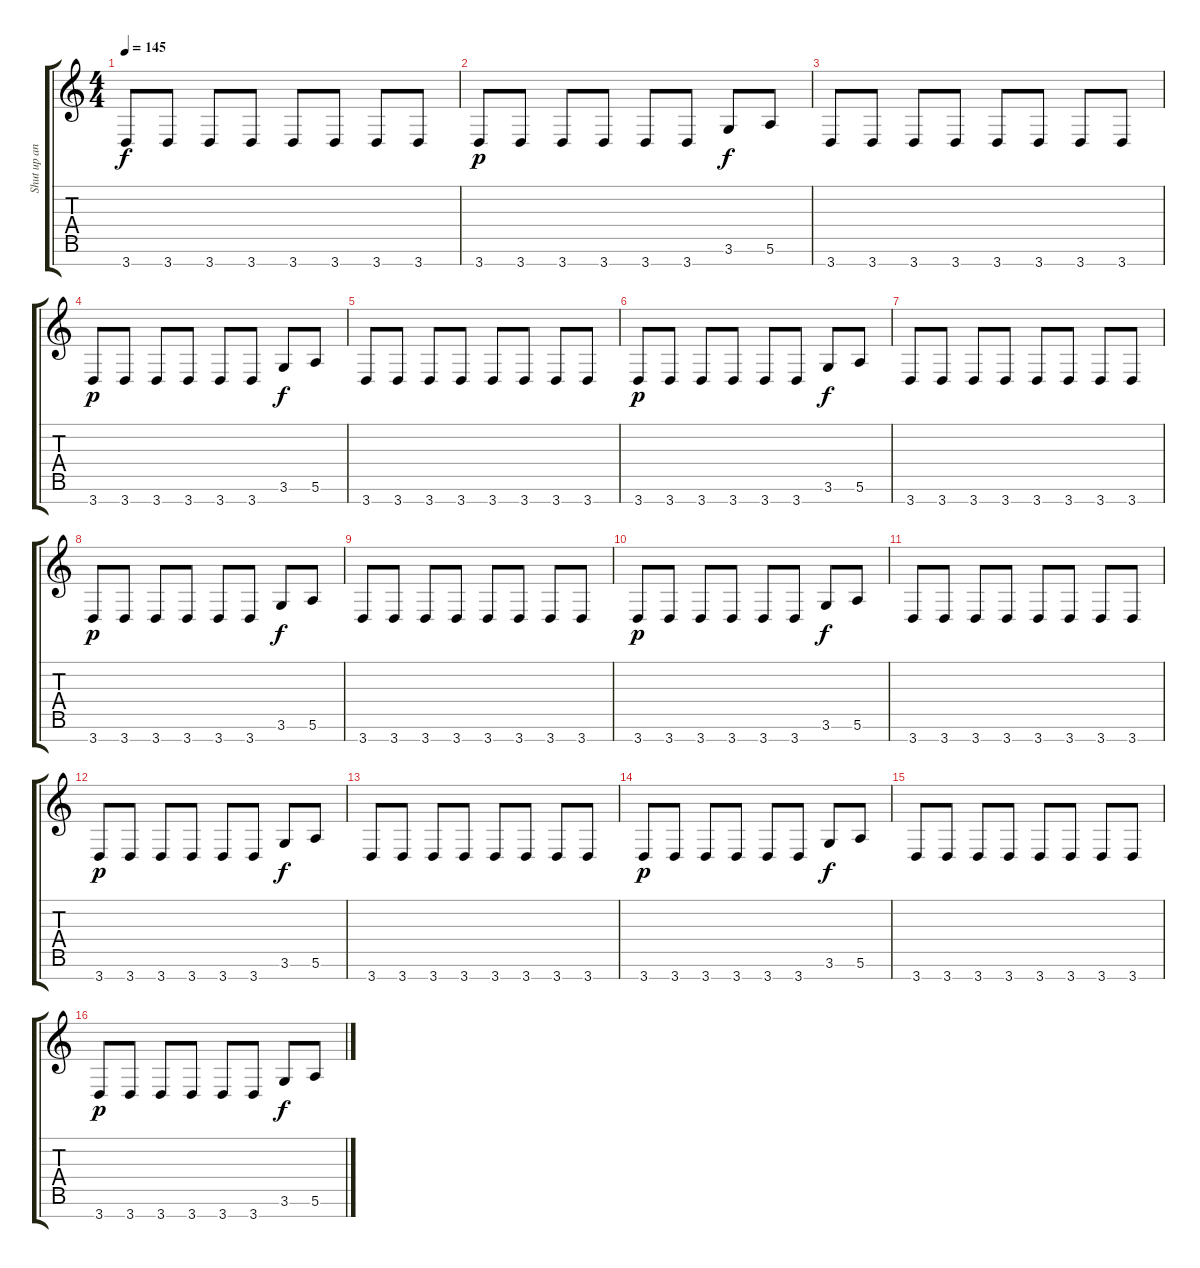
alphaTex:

\track ("Shut up and dance!" "Shut up an") {instrument electricbassfinger}
\staff {score tabs}
\tuning (E4 B3 G3 D3 A2 E2 B1) {hide}
\ts (4 4)
\tempo 145
\clef g2
\ks c
3.7.8{dy f} 3.7.8 3.7.8 3.7.8 3.7.8 3.7.8 3.7.8 3.7.8 |
3.7.8{dy p} 3.7.8 3.7.8 3.7.8 3.7.8 3.7.8 3.6.8{dy f} 5.6.8 |
3.7.8 3.7.8 3.7.8 3.7.8 3.7.8 3.7.8 3.7.8 3.7.8 |
3.7.8{dy p} 3.7.8 3.7.8 3.7.8 3.7.8 3.7.8 3.6.8{dy f} 5.6.8 |
3.7.8 3.7.8 3.7.8 3.7.8 3.7.8 3.7.8 3.7.8 3.7.8 |
3.7.8{dy p} 3.7.8 3.7.8 3.7.8 3.7.8 3.7.8 3.6.8{dy f} 5.6.8 |
3.7.8 3.7.8 3.7.8 3.7.8 3.7.8 3.7.8 3.7.8 3.7.8 |
3.7.8{dy p} 3.7.8 3.7.8 3.7.8 3.7.8 3.7.8 3.6.8{dy f} 5.6.8 |
3.7.8 3.7.8 3.7.8 3.7.8 3.7.8 3.7.8 3.7.8 3.7.8 |
3.7.8{dy p} 3.7.8 3.7.8 3.7.8 3.7.8 3.7.8 3.6.8{dy f} 5.6.8 |
3.7.8 3.7.8 3.7.8 3.7.8 3.7.8 3.7.8 3.7.8 3.7.8 |
3.7.8{dy p} 3.7.8 3.7.8 3.7.8 3.7.8 3.7.8 3.6.8{dy f} 5.6.8 |
3.7.8 3.7.8 3.7.8 3.7.8 3.7.8 3.7.8 3.7.8 3.7.8 |
3.7.8{dy p} 3.7.8 3.7.8 3.7.8 3.7.8 3.7.8 3.6.8{dy f} 5.6.8 |
3.7.8 3.7.8 3.7.8 3.7.8 3.7.8 3.7.8 3.7.8 3.7.8 |
3.7.8{dy p} 3.7.8 3.7.8 3.7.8 3.7.8 3.7.8 3.6.8{dy f} 5.6.8
